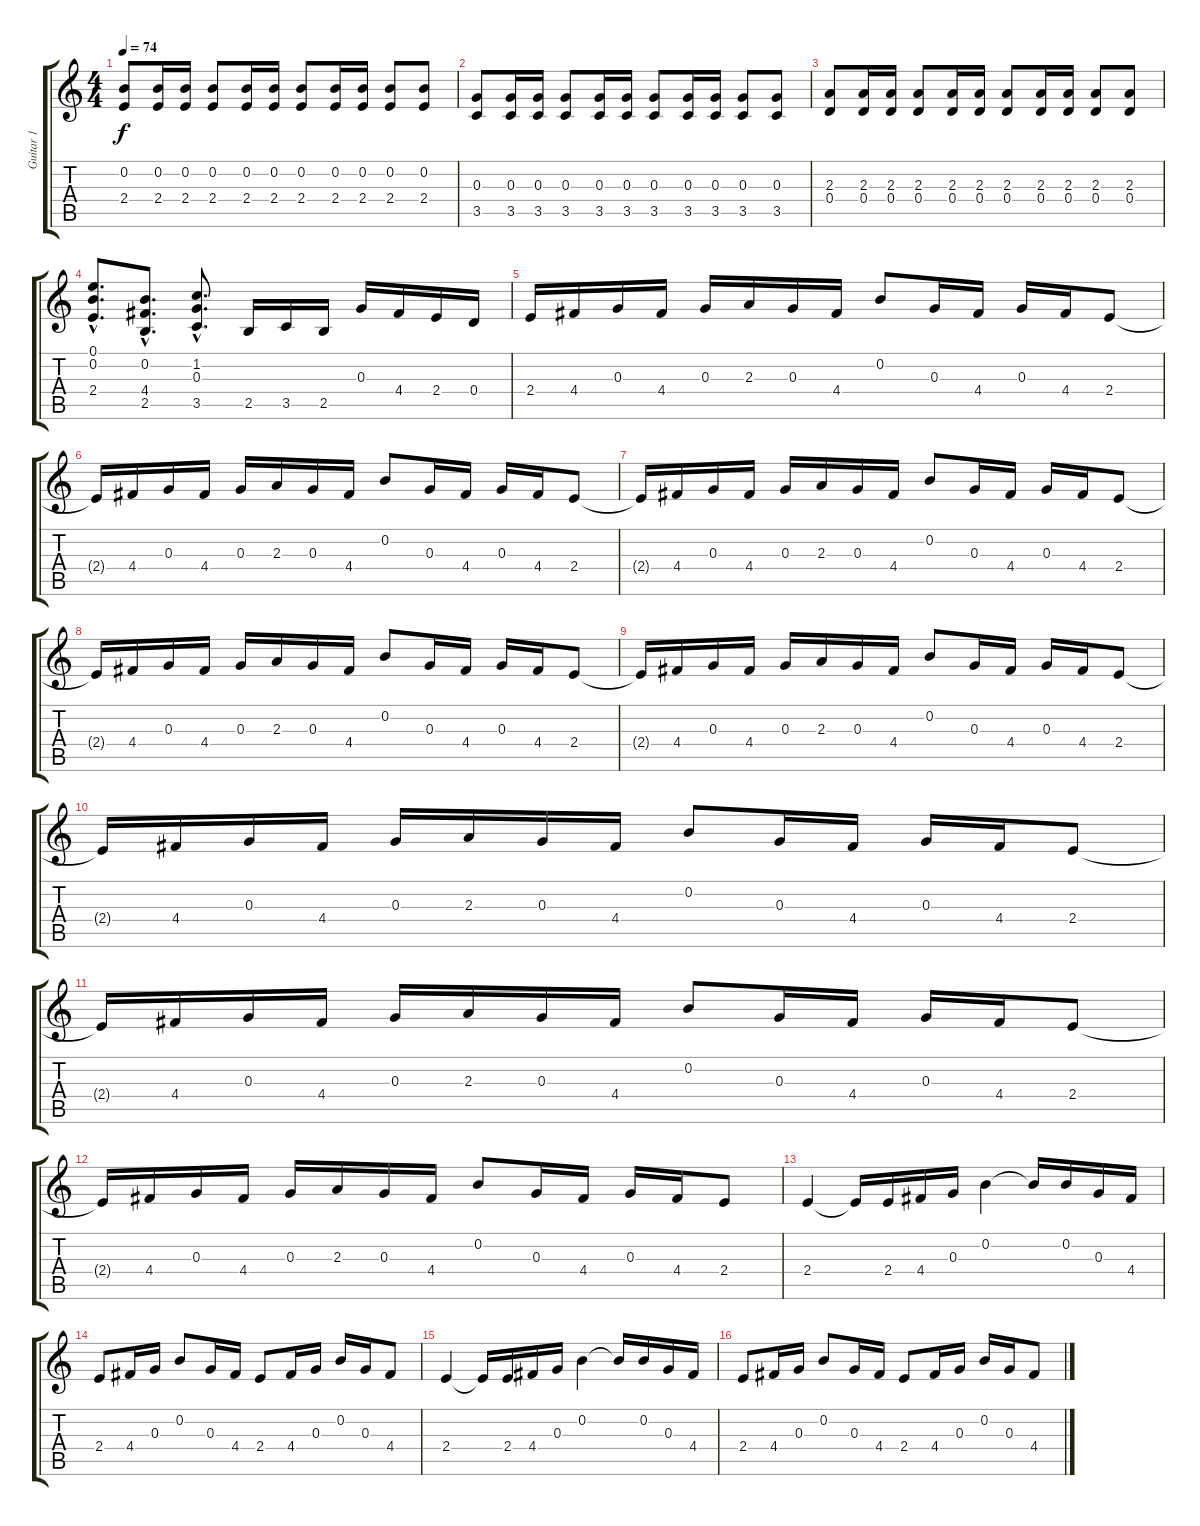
\track ("Guitar 1" "Guitar 1") {instrument distortionguitar}
\staff {score tabs}
\tuning (E4 B3 G3 D3 A2 E2) {hide}
\ts (4 4)
\tempo 74
\clef g2
\ks c
(0.2 2.4).8{dy f} (0.2 2.4).16 (0.2 2.4).16 (0.2 2.4).8 (0.2 2.4).16 (0.2 2.4).16 (0.2 2.4).8 (0.2 2.4).16 (0.2 2.4).16 (0.2 2.4).8 (0.2 2.4).8 |
(0.3 3.5).8 (0.3 3.5).16 (0.3 3.5).16 (0.3 3.5).8 (0.3 3.5).16 (0.3 3.5).16 (0.3 3.5).8 (0.3 3.5).16 (0.3 3.5).16 (0.3 3.5).8 (0.3 3.5).8 |
(2.3 0.4).8 (2.3 0.4).16 (2.3 0.4).16 (2.3 0.4).8 (2.3 0.4).16 (2.3 0.4).16 (2.3 0.4).8 (2.3 0.4).16 (2.3 0.4).16 (2.3 0.4).8 (2.3 0.4).8 |
(0.1{hac} 0.2{hac} 2.4{hac}).8{d} (0.2{hac} 4.4{hac} 2.5{hac}).8{d} (1.2{hac} 0.3{hac} 3.5{hac}).8{d} 2.5.16 3.5.16 2.5.16 0.3.16 4.4.16 2.4.16 0.4.16 |
2.4.16 4.4.16 0.3.16 4.4.16 0.3.16 2.3.16 0.3.16 4.4.16 0.2.8 0.3.16 4.4.16 0.3.16 4.4.16 2.4.8 |
2.4{t}.16 4.4.16 0.3.16 4.4.16 0.3.16 2.3.16 0.3.16 4.4.16 0.2.8 0.3.16 4.4.16 0.3.16 4.4.16 2.4.8 |
2.4{t}.16 4.4.16 0.3.16 4.4.16 0.3.16 2.3.16 0.3.16 4.4.16 0.2.8 0.3.16 4.4.16 0.3.16 4.4.16 2.4.8 |
2.4{t}.16 4.4.16 0.3.16 4.4.16 0.3.16 2.3.16 0.3.16 4.4.16 0.2.8 0.3.16 4.4.16 0.3.16 4.4.16 2.4.8 |
2.4{t}.16 4.4.16 0.3.16 4.4.16 0.3.16 2.3.16 0.3.16 4.4.16 0.2.8 0.3.16 4.4.16 0.3.16 4.4.16 2.4.8 |
2.4{t}.16 4.4.16 0.3.16 4.4.16 0.3.16 2.3.16 0.3.16 4.4.16 0.2.8 0.3.16 4.4.16 0.3.16 4.4.16 2.4.8 |
2.4{t}.16 4.4.16 0.3.16 4.4.16 0.3.16 2.3.16 0.3.16 4.4.16 0.2.8 0.3.16 4.4.16 0.3.16 4.4.16 2.4.8 |
2.4{t}.16 4.4.16 0.3.16 4.4.16 0.3.16 2.3.16 0.3.16 4.4.16 0.2.8 0.3.16 4.4.16 0.3.16 4.4.16 2.4.8 |
2.4.4 2.4{t}.16 2.4.16 4.4.16 0.3.16 0.2.4 0.2{t}.16 0.2.16 0.3.16 4.4.16 |
2.4.8 4.4.16 0.3.16 0.2.8 0.3.16 4.4.16 2.4.8 4.4.16 0.3.16 0.2.16 0.3.16 4.4.8 |
2.4.4 2.4{t}.16 2.4.16 4.4.16 0.3.16 0.2.4 0.2{t}.16 0.2.16 0.3.16 4.4.16 |
2.4.8 4.4.16 0.3.16 0.2.8 0.3.16 4.4.16 2.4.8 4.4.16 0.3.16 0.2.16 0.3.16 4.4.8
